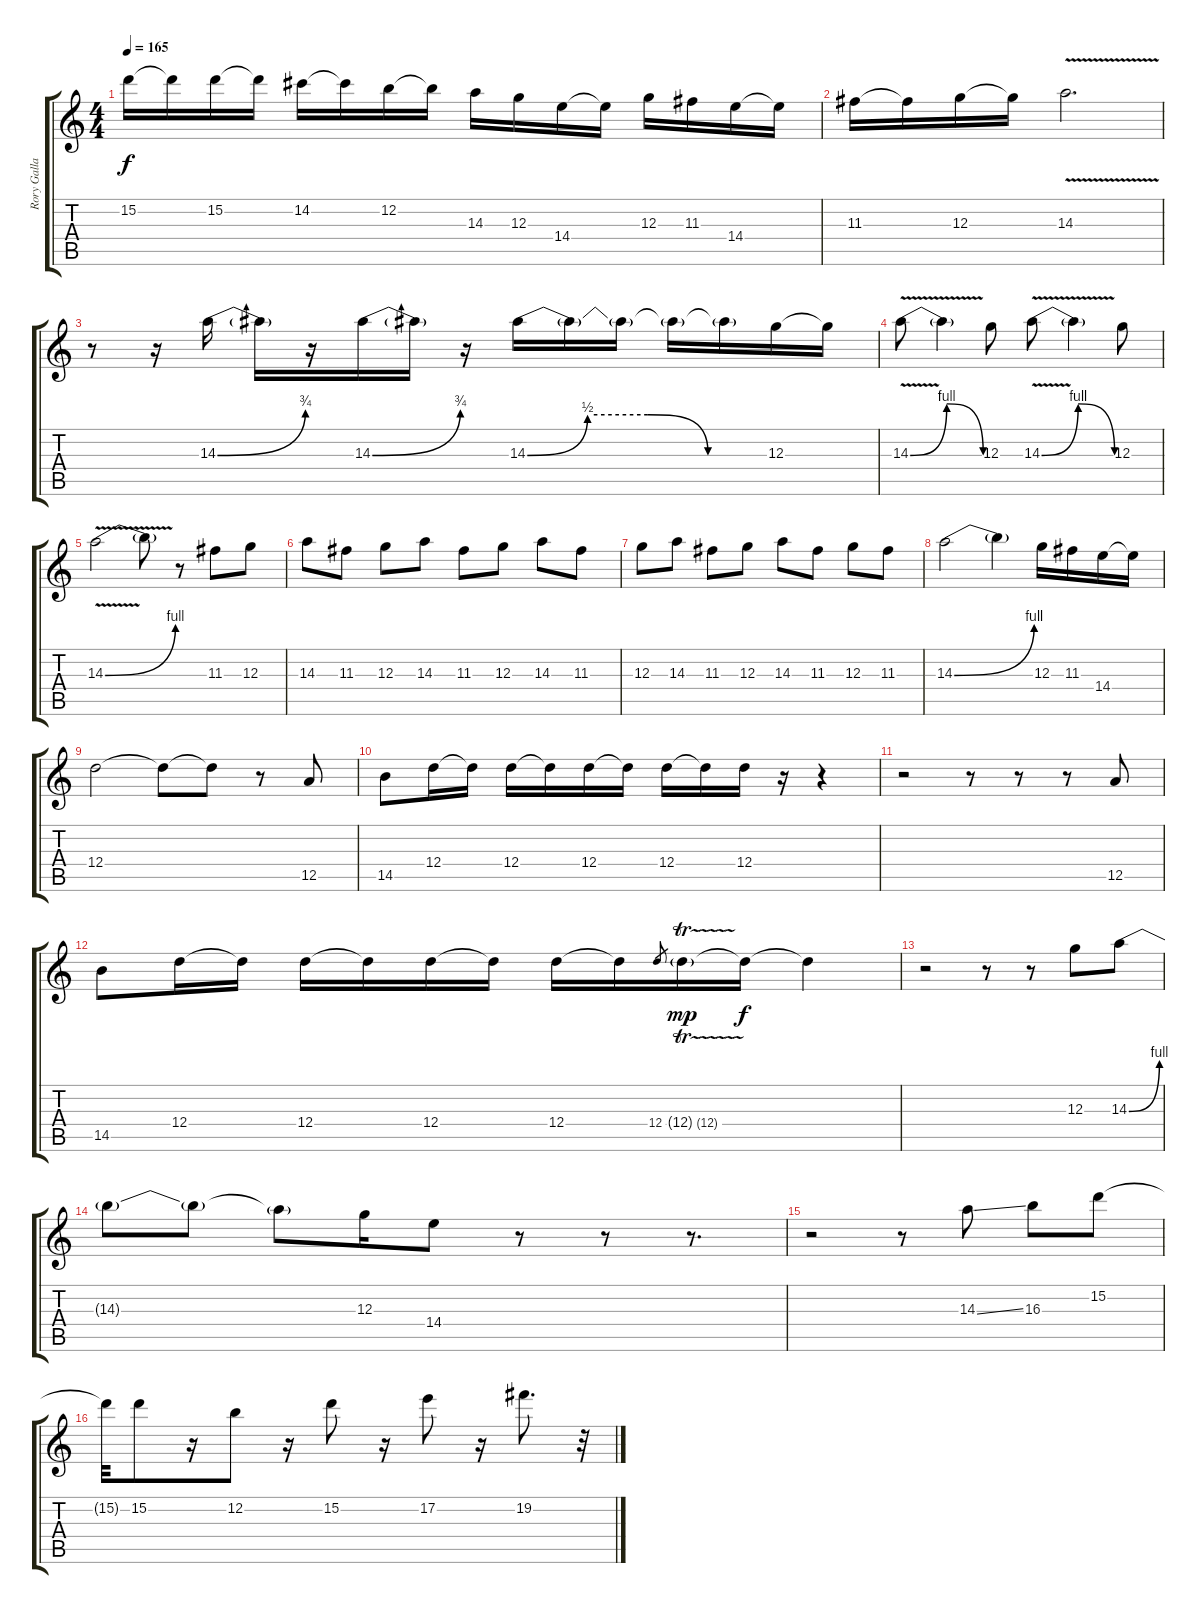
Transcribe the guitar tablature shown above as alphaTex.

\track ("Rory Gallagher" "Rory Galla") {instrument overdrivenguitar}
\staff {score tabs}
\tuning (E4 B3 G3 D3 A2 E2) {hide}
\ts (4 4)
\tempo 165
\clef g2
\ks c
15.2.16{dy f} 15.2{t}.16 15.2.16 15.2{t}.16 14.2.16 14.2{t}.16 12.2.16 12.2{t}.16 14.3.16 12.3.16 14.4.16 14.4{t}.16 12.3.16 11.3.16 14.4.16 14.4{t}.16 |
11.3.16 11.3{t}.16 12.3.16 12.3{t}.16 14.3{v}.2{d} |
r.8 r.16 14.3{be (bend 0 0 60 3)}.16 14.3{t}.16 r.16 14.3{be (bend 0 0 60 3)}.16 14.3{t}.16 r.16 14.3{be (custom 0 0 15 2 30 2 45 0 60 0)}.16 14.3{t}.16 14.3{t}.16 14.3{t}.16 14.3{t}.16 12.3.16 12.3{t}.16 |
14.3{be (bendrelease 0 0 25 4 45 4 60 0) v}.8{instrument guitarharmonics} 14.3{t}.4 12.3.8 14.3{be (bendrelease 0 0 30 4 48 4 60 0) v}.8 14.3{t}.4 12.3.8 |
14.3{be (bend 0 0 60 4) v}.2 14.3{t}.8 r.8{instrument overdrivenguitar} 11.3.8 12.3.8 |
14.3.8 11.3.8 12.3.8 14.3.8 11.3.8 12.3.8 14.3.8 11.3.8 |
12.3.8 14.3.8 11.3.8 12.3.8 14.3.8 11.3.8 12.3.8 11.3.8 |
14.3{be (bend 0 0 60 4)}.2{instrument guitarharmonics} 14.3{t}.4{instrument overdrivenguitar} 12.3.16 11.3.16 14.4.16 14.4{t}.16 |
12.4.2 12.4{t}.8 12.4{t}.8 r.8{volume 13 instrument electricguitarmuted} 12.5.8 |
14.5.8 12.4.16 12.4{t}.16 12.4.16 12.4{t}.16 12.4.16 12.4{t}.16 12.4.16 12.4{t}.16 12.4.16 r.16 r.4 |
r.2 r.8 r.8 r.8 12.5.8 |
14.5.8 12.4.16 12.4{t}.16 12.4.16 12.4{t}.16 12.4.16 12.4{t}.16 12.4.16 12.4{t}.16 12.4.8{gr} 12.4{tr (12 64) g}.16{dy mp} 12.4{t}.16{dy f} 12.4{t}.4 |
r.2 r.8 r.8{instrument overdrivenguitar} 12.3.8 14.3{be (bend 0 0 60 4)}.8 |
14.3{t}.8 14.3{t}.8 14.3{t}.8 12.3.16 14.4.8 r.8 r.8 r.8{d} |
r.2 r.8 14.3{ss}.8 16.3.8 15.2.8 |
15.2{t}.32 15.2.8 r.16 12.2.8 r.16 15.2.8 r.16 17.2.8 r.16 19.2.8{d} r.32
